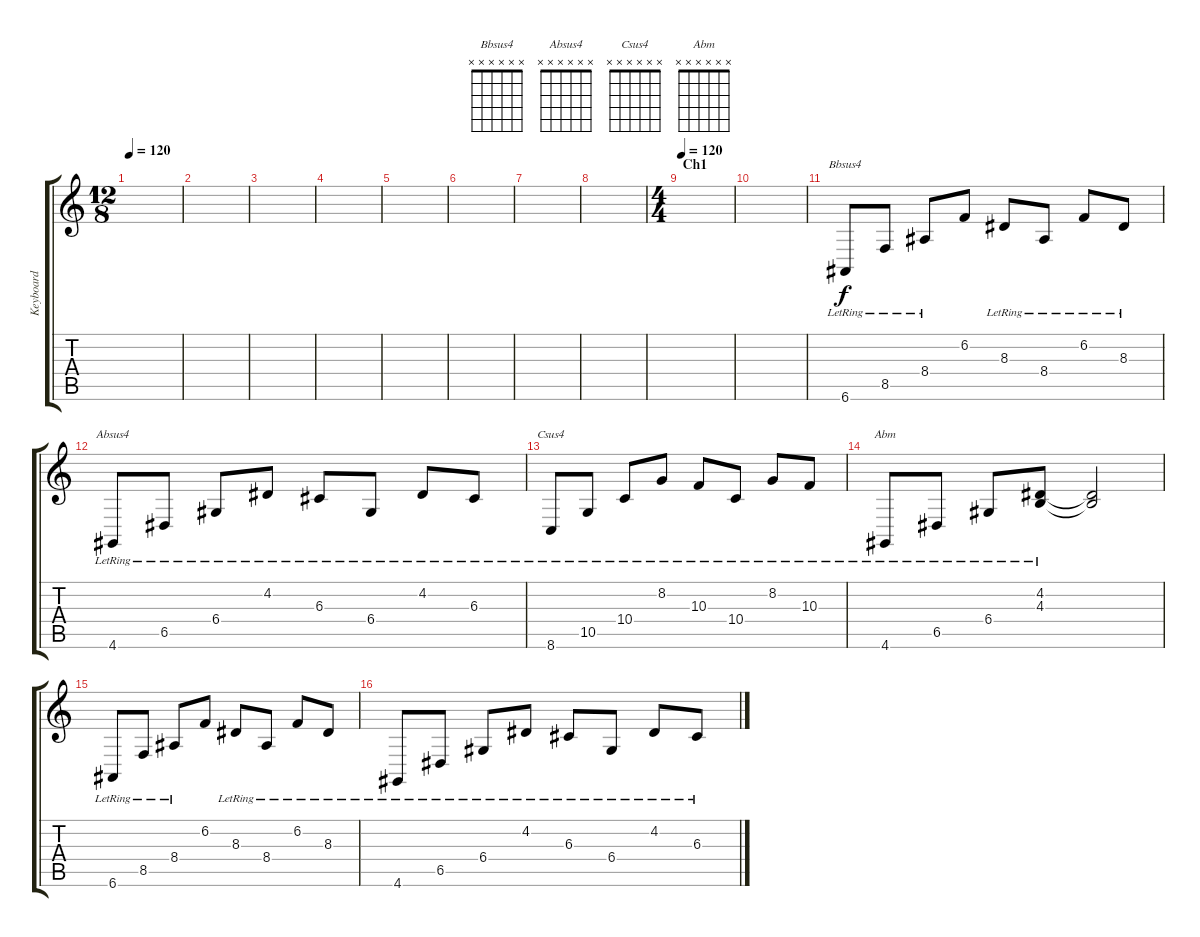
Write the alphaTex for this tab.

\track ("Keyboard" "Keyboard") {instrument acousticgrandpiano}
\staff {score tabs}
\tuning (E4 B3 G3 D3 A2 E2) {hide}
\chord ("Bbsus4" x x x x x x) {firstfret 0}
\chord ("Absus4" x x x x x x) {firstfret 0}
\chord ("Csus4" x x x x x x) {firstfret 0}
\chord ("Abm" x x x x x x) {firstfret 0}
\ts (12 8)
\tempo 120
\clef g2
\ks c
|
|
|
|
|
|
|
|
\ts (4 4)
\section ("" "Ch1")
\tempo 120
|
|
6.6{lr}.8{ch "Bbsus4"} 8.5{lr}.8 8.4{lr}.8 6.2.8 8.3{lr}.8 8.4{lr}.8 6.2{lr}.8 8.3{lr}.8 |
4.6{lr}.8{ch "Absus4"} 6.5{lr}.8 6.4{lr}.8 4.2{lr}.8 6.3{lr}.8 6.4{lr}.8 4.2{lr}.8 6.3{lr}.8 |
8.6{lr}.8{ch "Csus4"} 10.5{lr}.8 10.4{lr}.8 8.2{lr}.8 10.3{lr}.8 10.4{lr}.8 8.2{lr}.8 10.3{lr}.8 |
4.6{lr}.8{ch "Abm"} 6.5{lr}.8 6.4{lr}.8 (4.2{lr} 4.3).8 (4.2{t} 4.3{t}).2 |
6.6{lr}.8 8.5{lr}.8 8.4{lr}.8 6.2.8 8.3{lr}.8 8.4{lr}.8 6.2{lr}.8 8.3{lr}.8 |
4.6{lr}.8 6.5{lr}.8 6.4{lr}.8 4.2{lr}.8 6.3{lr}.8 6.4{lr}.8 4.2{lr}.8 6.3{lr}.8
